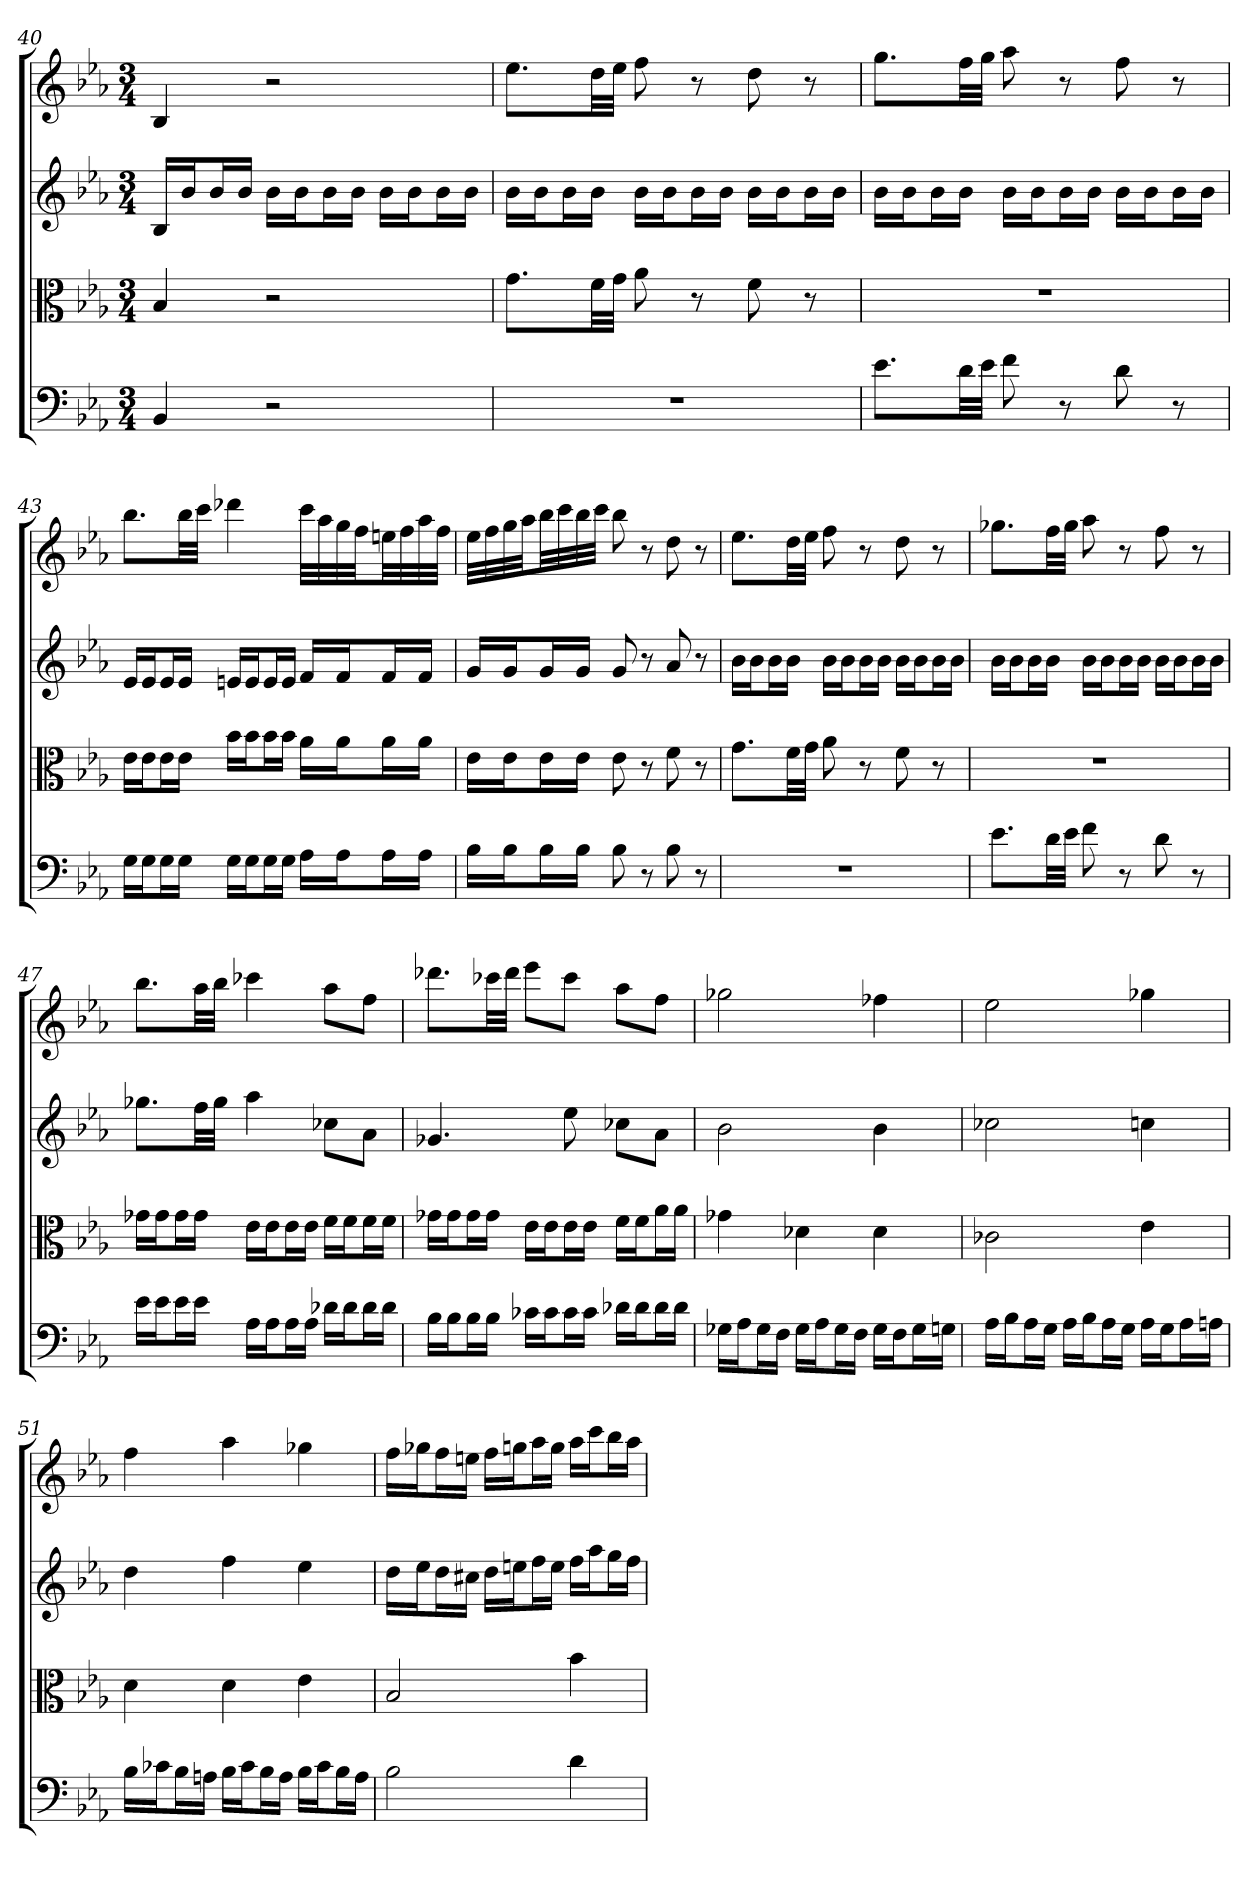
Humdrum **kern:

**kern	**kern	**kern	**kern
*part4	*part3	*part2	*part1
*staff4	*staff3	*staff2	*staff1
*clefF4	*clefC3	*	*
*k[b-e-a-]	*k[b-e-a-]	*k[b-e-a-]	*k[b-e-a-]
*E-:	*E-:	*E-:	*E-:
*M3/4	*M3/4	*M3/4	*M3/4
=40	=40	=40	=40
4BB-	4B-	16B-LL	4B-
.	.	16b-J	.
.	.	16b-L	.
.	.	16b-JJ	.
2r	2r	16b-LL	2r
.	.	16b-J	.
.	.	16b-L	.
.	.	16b-JJ	.
.	.	16b-LL	.
.	.	16b-J	.
.	.	16b-L	.
.	.	16b-JJ	.
=41	=41	=41	=41
2.r	8.g\L	16b-LL	8.ee-L
.	.	16b-J	.
.	.	16b-L	.
.	32f\LL	16b-JJ	32ddLL
.	32g\JJJ	.	32ee-JJJ
.	8a-	16b-LL	8ff
.	.	16b-J	.
.	8r	16b-L	8r
.	.	16b-JJ	.
.	8f	16b-LL	8dd
.	.	16b-J	.
.	8r	16b-L	8r
.	.	16b-JJ	.
=42	=42	=42	=42
8.e-\L	2.r	16b-LL	8.ggL
.	.	16b-J	.
.	.	16b-L	.
32d\LL	.	16b-JJ	32ffLL
32e-\JJJ	.	.	32ggJJJ
8f	.	16b-LL	8aa-
.	.	16b-J	.
8r	.	16b-L	8r
.	.	16b-JJ	.
8d	.	16b-LL	8ff
.	.	16b-J	.
8r	.	16b-L	8r
.	.	16b-JJ	.
=43	=43	=43	=43
16G\LL	16e-\LL	16e-LL	8.bb-L
16G\J	16e-\J	16e-J	.
16G\L	16e-\L	16e-L	.
16G\JJ	16e-\JJ	16e-JJ	32bb-LL
.	.	.	32cccJJJ
16G\LL	16b-\LL	16enLL	4ddd-X
16G\J	16b-\J	16eJ	.
16G\L	16b-\L	16eL	.
16G\JJ	16b-\JJ	16eJJ	.
16A-\LL	16a-\LL	16fLL	32cccLLL
.	.	.	32aa-
16A-\J	16a-\J	16fJ	32gg
.	.	.	32ffJJ
16A-\L	16a-\L	16fL	32eenLL
.	.	.	32ff
16A-\JJ	16a-\JJ	16fJJ	32aa-
.	.	.	32ffJJJ
=44	=44	=44	=44
16B-\LL	16e-\LL	16gLL	32ee-LLL
.	.	.	32ff
16B-\J	16e-\J	16gJ	32gg
.	.	.	32aa-JJ
16B-\L	16e-\L	16gL	32bb-LL
.	.	.	32ccc
16B-\JJ	16e-\JJ	16gJJ	32bb-
.	.	.	32cccJJJ
8B-	8e-	8g	8bb-
8r	8r	8r	8r
8B-	8f	8a-	8dd
8r	8r	8r	8r
=45	=45	=45	=45
2.r	8.g\L	16b-LL	8.ee-L
.	.	16b-J	.
.	.	16b-L	.
.	32f\LL	16b-JJ	32ddLL
.	32g\JJJ	.	32ee-JJJ
.	8a-	16b-LL	8ff
.	.	16b-J	.
.	8r	16b-L	8r
.	.	16b-JJ	.
.	8f	16b-LL	8dd
.	.	16b-J	.
.	8r	16b-L	8r
.	.	16b-JJ	.
=46	=46	=46	=46
8.e-\L	2.r	16b-LL	8.gg-XL
.	.	16b-J	.
.	.	16b-L	.
32d\LL	.	16b-JJ	32ffLL
32e-\JJJ	.	.	32gg-JJJ
8f	.	16b-LL	8aa-
.	.	16b-J	.
8r	.	16b-L	8r
.	.	16b-JJ	.
8d	.	16b-LL	8ff
.	.	16b-J	.
8r	.	16b-L	8r
.	.	16b-JJ	.
=47	=47	=47	=47
16e-\LL	16g-X\LL	8.gg-XL	8.bb-L
16e-\J	16g-\J	.	.
16e-\L	16g-\L	.	.
16e-\JJ	16g-\JJ	32ffLL	32aa-LL
.	.	32gg-JJJ	32bb-JJJ
16A-\LL	16e-\LL	4aa-	4ccc-X
16A-\J	16e-\J	.	.
16A-\L	16e-\L	.	.
16A-\JJ	16e-\JJ	.	.
16d-X\LL	16f\LL	8cc-XL	8aa-L
16d-\J	16f\J	.	.
16d-\L	16f\L	8a-J	8ffJ
16d-\JJ	16f\JJ	.	.
=48	=48	=48	=48
16B-\LL	16g-X\LL	4.g-X	8.ddd-XL
16B-\J	16g-\J	.	.
16B-\L	16g-\L	.	.
16B-\JJ	16g-\JJ	.	32ccc-XLL
.	.	.	32ddd-JJJ
16c-X\LL	16e-\LL	.	8eee-L
16c-\J	16e-\J	.	.
16c-\L	16e-\L	8ee-	8ccc-J
16c-\JJ	16e-\JJ	.	.
16d-X\LL	16f\LL	8cc-XL	8aa-L
16d-\J	16f\J	.	.
16d-\L	16a-\L	8a-J	8ffJ
16d-\JJ	16a-\JJ	.	.
=49	=49	=49	=49
16G-X\LL	4g-X	2b-	2gg-X
16A-\J	.	.	.
16G-\L	.	.	.
16F\JJ	.	.	.
16G-\LL	4d-X	.	.
16A-\J	.	.	.
16G-\L	.	.	.
16F\JJ	.	.	.
16G-\LL	4d-	4b-	4ff-X
16F\J	.	.	.
16G-\L	.	.	.
16Gn\JJ	.	.	.
=50	=50	=50	=50
16A-\LL	2c-X	2cc-X	2ee-
16B-\J	.	.	.
16A-\L	.	.	.
16G\JJ	.	.	.
16A-\LL	.	.	.
16B-\J	.	.	.
16A-\L	.	.	.
16G\JJ	.	.	.
16A-\LL	4e-	4ccn	4gg-X
16G\J	.	.	.
16A-\L	.	.	.
16An\JJ	.	.	.
=51	=51	=51	=51
16B-\LL	4d	4dd	4ff
16c-X\J	.	.	.
16B-\L	.	.	.
16An\JJ	.	.	.
16B-\LL	4d	4ff	4aa-
16c-\J	.	.	.
16B-\L	.	.	.
16A\JJ	.	.	.
16B-\LL	4e-	4ee-	4gg-X
16c-\J	.	.	.
16B-\L	.	.	.
16A\JJ	.	.	.
=52	=52	=52	=52
2B-	2B-	16ddLL	16ffLL
.	.	16ee-J	16gg-XJ
.	.	16ddL	16ffL
.	.	16cc#XJJ	16eenJJ
.	.	16ddLL	16ffLL
.	.	16eenJ	16ggnJ
.	.	16ffL	16aa-L
.	.	16eeJJ	16ggJJ
4d	4b-	16ffLL	16aa-LL
.	.	16aa-J	16cccJ
.	.	16ggL	16bb-L
.	.	16ffJJ	16aa-JJ
=	=	=	=
*-	*-	*-	*-
